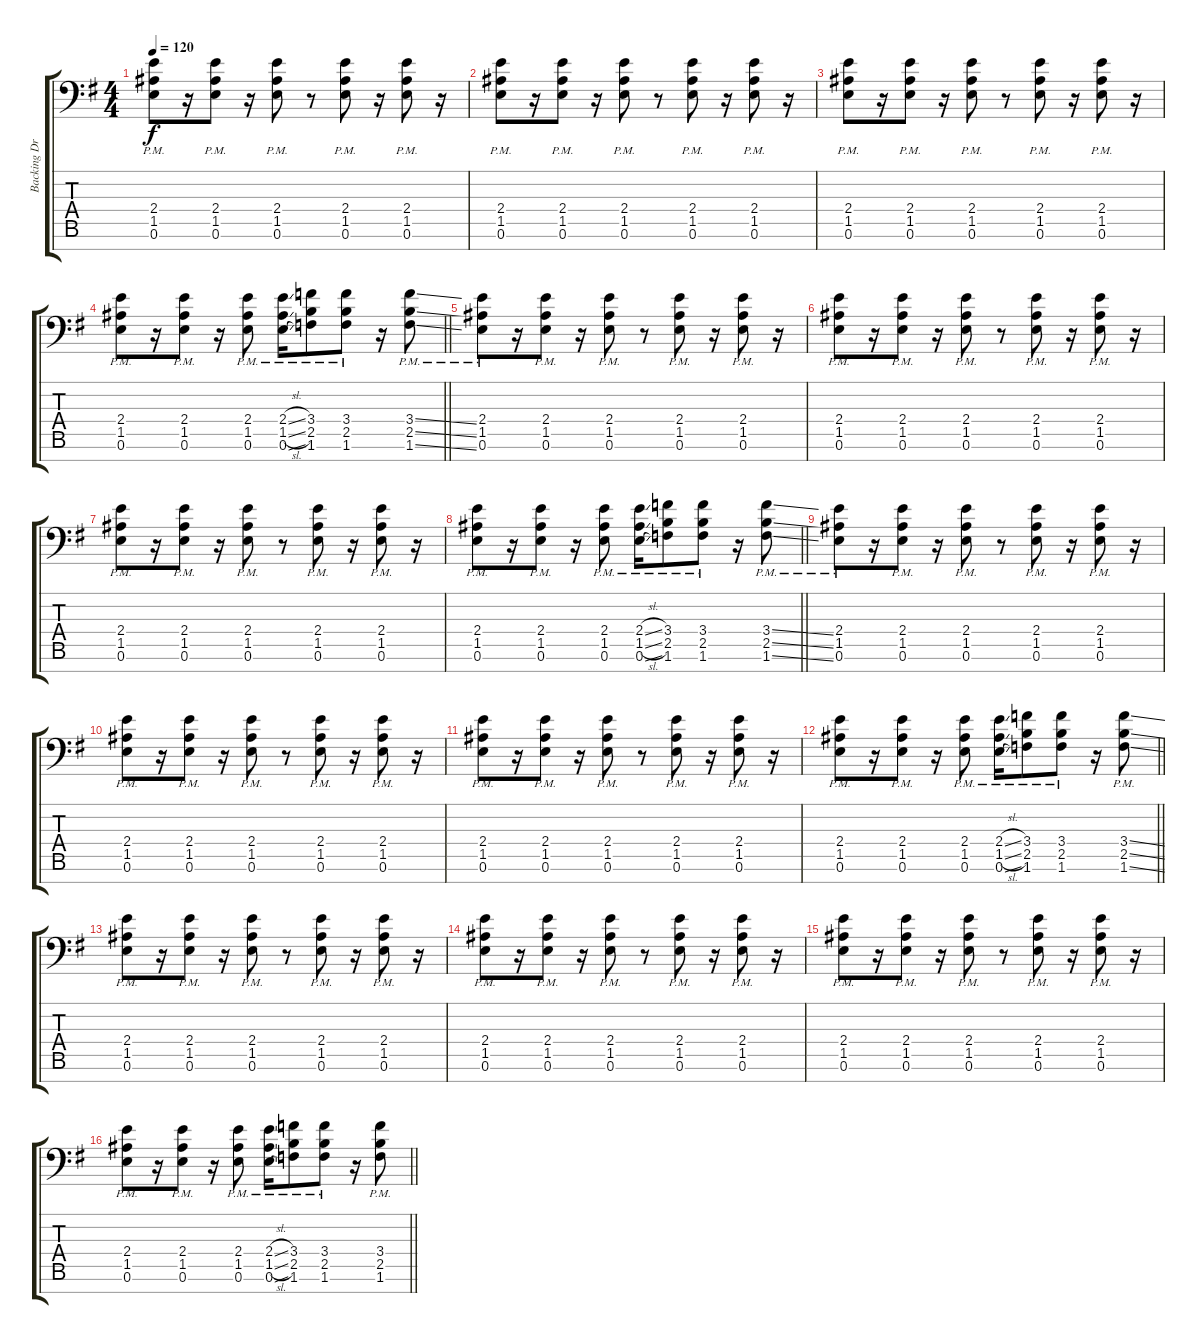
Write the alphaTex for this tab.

\track ("Backing Dropped A" "Backing Dr") {instrument distortionguitar}
\staff {score tabs}
\tuning (E4 B3 G3 D3 A2 E2 A1) {hide}
\ts (4 4)
\tempo 120
\clef f4
\ks eminor
(2.4{pm} 1.5{pm} 0.6{pm}).8{dy f} r.16 (2.4{pm} 1.5{pm} 0.6{pm}).8 r.16 (2.4{pm} 1.5{pm} 0.6{pm}).8 r.8 (2.4{pm} 1.5{pm} 0.6{pm}).8 r.16 (2.4{pm} 1.5{pm} 0.6{pm}).8 r.16 |
(2.4{pm} 1.5{pm} 0.6{pm}).8 r.16 (2.4{pm} 1.5{pm} 0.6{pm}).8 r.16 (2.4{pm} 1.5{pm} 0.6{pm}).8 r.8 (2.4{pm} 1.5{pm} 0.6{pm}).8 r.16 (2.4{pm} 1.5{pm} 0.6{pm}).8 r.16 |
(2.4{pm} 1.5{pm} 0.6{pm}).8 r.16 (2.4{pm} 1.5{pm} 0.6{pm}).8 r.16 (2.4{pm} 1.5{pm} 0.6{pm}).8 r.8 (2.4{pm} 1.5{pm} 0.6{pm}).8 r.16 (2.4{pm} 1.5{pm} 0.6{pm}).8 r.16 |
\barLineRight lightlight
(2.4{pm} 1.5{pm} 0.6{pm}).8 r.16 (2.4{pm} 1.5{pm} 0.6{pm}).8 r.16 (2.4{pm} 1.5{pm} 0.6{pm}).8 (2.4{sl pm} 1.5{sl pm} 0.6{sl pm}).16 (3.4{pm} 2.5{pm} 1.6{pm}).8 (3.4{pm} 2.5{pm} 1.6{pm}).8 r.16 (3.4{ss pm} 2.5{ss pm} 1.6{ss pm}).8 |
(2.4{pm} 1.5{pm} 0.6{pm}).8 r.16 (2.4{pm} 1.5{pm} 0.6{pm}).8 r.16 (2.4{pm} 1.5{pm} 0.6{pm}).8 r.8 (2.4{pm} 1.5{pm} 0.6{pm}).8 r.16 (2.4{pm} 1.5{pm} 0.6{pm}).8 r.16 |
(2.4{pm} 1.5{pm} 0.6{pm}).8 r.16 (2.4{pm} 1.5{pm} 0.6{pm}).8 r.16 (2.4{pm} 1.5{pm} 0.6{pm}).8 r.8 (2.4{pm} 1.5{pm} 0.6{pm}).8 r.16 (2.4{pm} 1.5{pm} 0.6{pm}).8 r.16 |
(2.4{pm} 1.5{pm} 0.6{pm}).8 r.16 (2.4{pm} 1.5{pm} 0.6{pm}).8 r.16 (2.4{pm} 1.5{pm} 0.6{pm}).8 r.8 (2.4{pm} 1.5{pm} 0.6{pm}).8 r.16 (2.4{pm} 1.5{pm} 0.6{pm}).8 r.16 |
\barLineRight lightlight
(2.4{pm} 1.5{pm} 0.6{pm}).8 r.16 (2.4{pm} 1.5{pm} 0.6{pm}).8 r.16 (2.4{pm} 1.5{pm} 0.6{pm}).8 (2.4{sl pm} 1.5{sl pm} 0.6{sl pm}).16 (3.4{pm} 2.5{pm} 1.6{pm}).8 (3.4{pm} 2.5{pm} 1.6{pm}).8 r.16 (3.4{ss pm} 2.5{ss pm} 1.6{ss pm}).8 |
(2.4{pm} 1.5{pm} 0.6{pm}).8 r.16 (2.4{pm} 1.5{pm} 0.6{pm}).8 r.16 (2.4{pm} 1.5{pm} 0.6{pm}).8 r.8 (2.4{pm} 1.5{pm} 0.6{pm}).8 r.16 (2.4{pm} 1.5{pm} 0.6{pm}).8 r.16 |
(2.4{pm} 1.5{pm} 0.6{pm}).8 r.16 (2.4{pm} 1.5{pm} 0.6{pm}).8 r.16 (2.4{pm} 1.5{pm} 0.6{pm}).8 r.8 (2.4{pm} 1.5{pm} 0.6{pm}).8 r.16 (2.4{pm} 1.5{pm} 0.6{pm}).8 r.16 |
(2.4{pm} 1.5{pm} 0.6{pm}).8 r.16 (2.4{pm} 1.5{pm} 0.6{pm}).8 r.16 (2.4{pm} 1.5{pm} 0.6{pm}).8 r.8 (2.4{pm} 1.5{pm} 0.6{pm}).8 r.16 (2.4{pm} 1.5{pm} 0.6{pm}).8 r.16 |
\barLineRight lightlight
(2.4{pm} 1.5{pm} 0.6{pm}).8 r.16 (2.4{pm} 1.5{pm} 0.6{pm}).8 r.16 (2.4{pm} 1.5{pm} 0.6{pm}).8 (2.4{sl pm} 1.5{sl pm} 0.6{sl pm}).16 (3.4{pm} 2.5{pm} 1.6{pm}).8 (3.4{pm} 2.5{pm} 1.6{pm}).8 r.16 (3.4{ss pm} 2.5{ss pm} 1.6{ss pm}).8 |
(2.4{pm} 1.5{pm} 0.6{pm}).8 r.16 (2.4{pm} 1.5{pm} 0.6{pm}).8 r.16 (2.4{pm} 1.5{pm} 0.6{pm}).8 r.8 (2.4{pm} 1.5{pm} 0.6{pm}).8 r.16 (2.4{pm} 1.5{pm} 0.6{pm}).8 r.16 |
(2.4{pm} 1.5{pm} 0.6{pm}).8 r.16 (2.4{pm} 1.5{pm} 0.6{pm}).8 r.16 (2.4{pm} 1.5{pm} 0.6{pm}).8 r.8 (2.4{pm} 1.5{pm} 0.6{pm}).8 r.16 (2.4{pm} 1.5{pm} 0.6{pm}).8 r.16 |
(2.4{pm} 1.5{pm} 0.6{pm}).8 r.16 (2.4{pm} 1.5{pm} 0.6{pm}).8 r.16 (2.4{pm} 1.5{pm} 0.6{pm}).8 r.8 (2.4{pm} 1.5{pm} 0.6{pm}).8 r.16 (2.4{pm} 1.5{pm} 0.6{pm}).8 r.16 |
\barLineRight lightlight
(2.4{pm} 1.5{pm} 0.6{pm}).8 r.16 (2.4{pm} 1.5{pm} 0.6{pm}).8 r.16 (2.4{pm} 1.5{pm} 0.6{pm}).8 (2.4{sl pm} 1.5{sl pm} 0.6{sl pm}).16 (3.4{pm} 2.5{pm} 1.6{pm}).8 (3.4{pm} 2.5{pm} 1.6{pm}).8 r.16 (3.4{ss pm} 2.5{ss pm} 1.6{ss pm}).8
